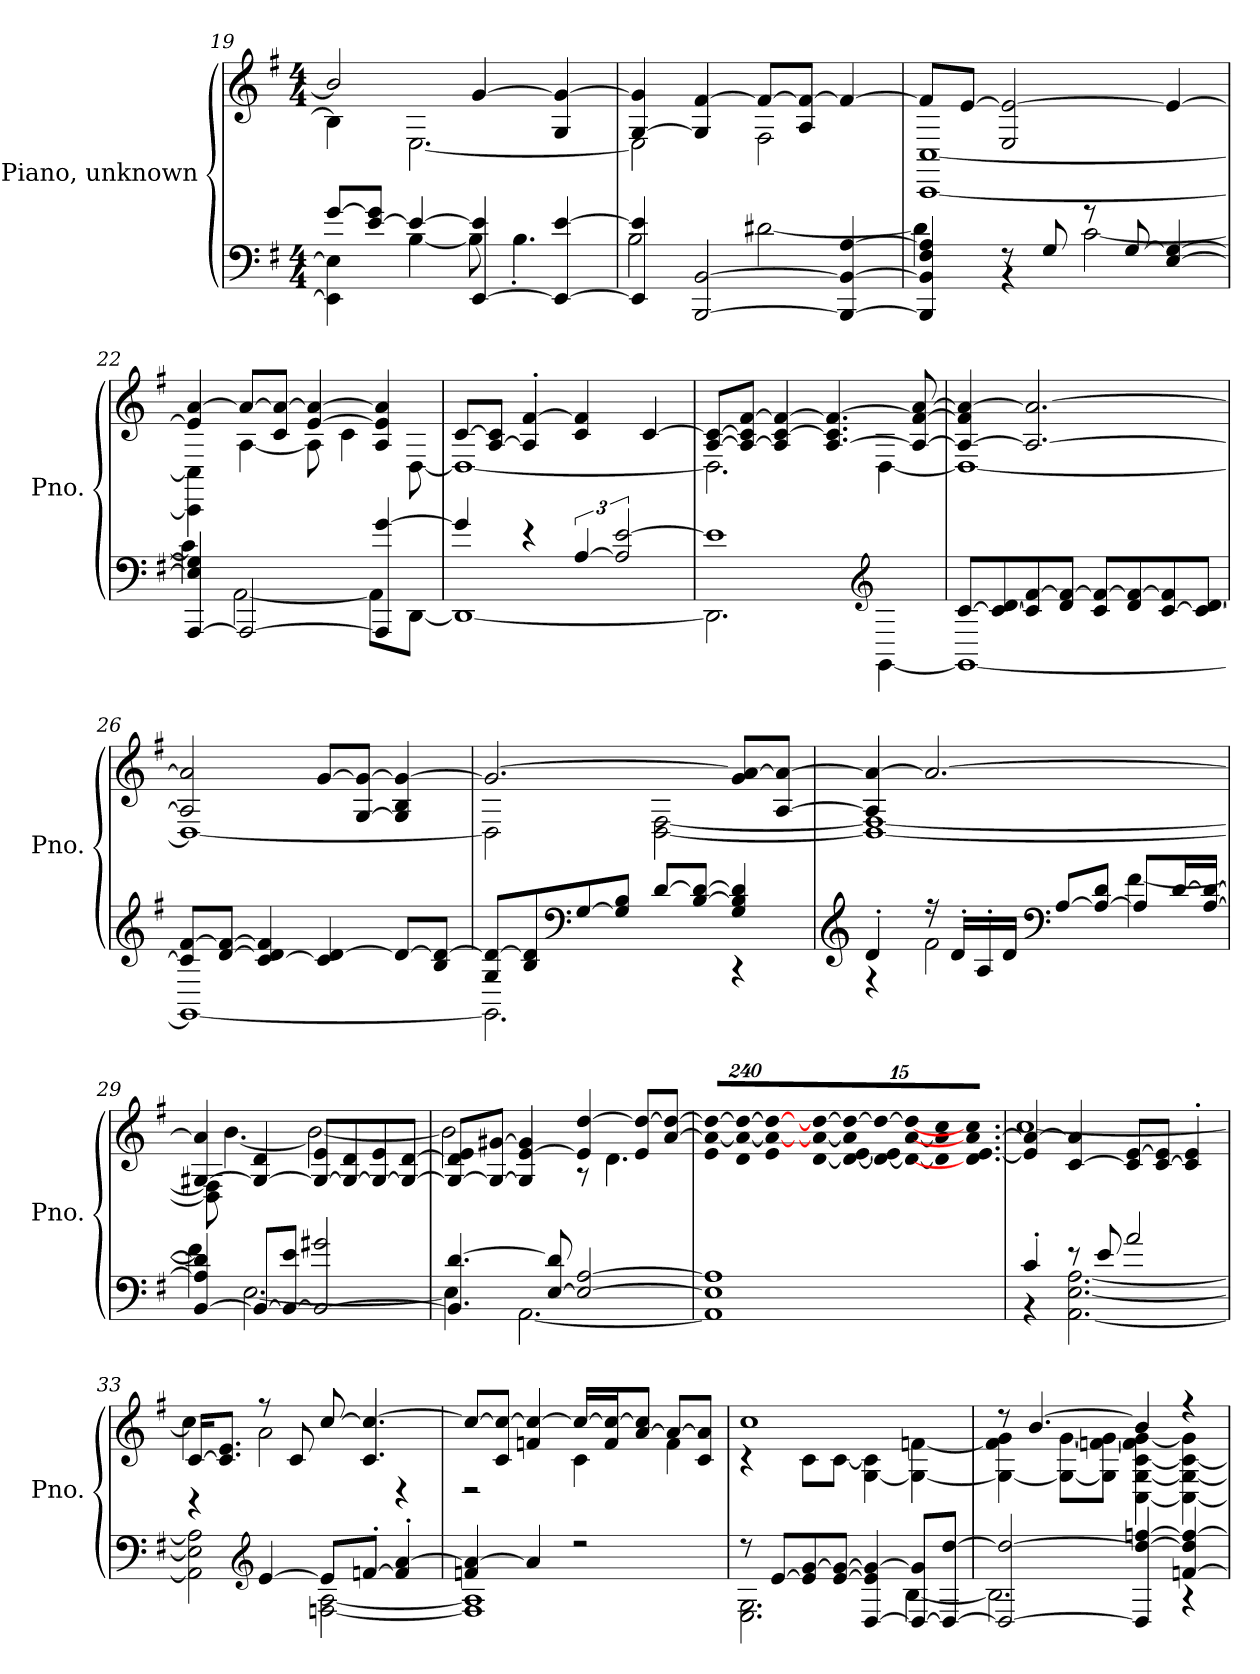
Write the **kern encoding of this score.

**kern	**kern
*part1	*part1
*staff2	*staff1
*I"Piano, unknown	*
*I'Pno.	*
*clefF4	*clefG2
*k[f#]	*k[f#]
*M4/4	*M4/4
=19	=19
*^	*^
[8g/L	4EE\] 4E\]	2b/]	4B\]
[8e/ 8g/]J	.	.	.
4e/_	[4B\	.	[2.E\
[4EE/ 4e/]	8B\]	[4g/	.
.	4.B'\	.	.
4EE/_ [4e/	.	4G/ 4g/_	.
!!LO:PB:g=z	!!
=20	=20	=20	=20
4EE/] 4e/]	2B\	[4G/ 4g/]	2E\]
[2BBB/ [2BB/	.	4G/] [4f#/	.
.	[2d#X\	8f#/L_	2F#\
.	.	8A/ 8f#/_J	.
4BBB/_ 4BB/_ [4A/	.	4f#/_	.
=21	=21	=21	=21
4BBB/] 4BB/] 4F#/ 4A/]	4d#\]	8f#/L]	[1CC [1C
.	.	[8e/J	.
8r	4r	2E/ 2e/_	.
8G/	.	.	.
8r	[2c\	.	.
[8G/	.	.	.
[4E/ 4G/_	.	4e/_	.
=22	=22	=22	=22
[4AAA/ 4E/] 4G/]	4c\]	4e/] [4a/	4CC\] 4C\]
2AAA/_	[2AA\	8a/L_	[4A\
.	.	8c/ 8a/_J	.
.	.	[4e/ 4a/_	8A\]
.	.	.	4c\
4AAA/] [4g/	8AA\L]	4A/ 4e/] 4a/]	.
.	[8DD\J	.	[8D\
=23	=23	=23	=23
4g/]	1DD_	[8c/L	1D_
.	.	[8A/ 8c/]J	.
4r	.	4A/]' [4f#/'	.
[6A/	.	4c/ 4f#/]	.
3A/] [3e/	.	.	.
.	.	[4c/	.
!!LO:LB:g=z	!!
=24	=24	=24	=24
1e]	2.DD\]	[8A/ 8c/_L	2.D\]
.	.	8A/_ 8c/] [8f#/J	.
.	.	4A/] [4c/ 4f#/_	.
.	.	[4.A/ 4.c/] 4.f#/_	.
*clefG2	*	*	*
.	[4GG\	.	[4D\
.	.	8A/_ 8f#/_ [8a/	.
=25	=25	=25	=25
[8c/L	1GG_	4A/_ 4f#/] 4a/_	1D_
8c/_ 8d/	.	.	.
8c/] [8f#/	.	2.A/_ 2.a/_	.
8d/ 8f#/_J	.	.	.
8c/ 8f#/_L	.	.	.
8d/ 8f#/_	.	.	.
[8c/ 8f#/]	.	.	.
8c/_ 8d/J	.	.	.
=26	=26	=26	=26
8c/] [8f#/L	1GG_	2A/] 2a/]	1D_
[8d/ 8f#/_J	.	.	.
[4c/ 4d/] 4f#/]	.	.	.
4c/] [4d/	.	[8g/L	.
.	.	[8G/ 8g/_J	.
8d/L_	.	4G/] 4B/ 4g/_	.
8B/ 8d/_J	.	.	.
!!LO:LB:g=z	!!
=27	=27	=27	=27
8G/ 8d/_L	2.GG\]	2.g/_	2D\]
8B/ 8d/]	.	.	.
*clefF4	*	*	*
[8G/	.	.	.
8G/] 8B/J	.	.	.
[8d/L	.	.	[2D\ [2F#\
[8B/ 8d/_J	.	.	.
4G/ 4B/] 4d/]	4r	8g/] [8a/L	.
.	.	[8A/ 8a/_J	.
=28	=28	=28	=28
*clefG2	*	*	*
4d'/	4r	4A/] 4a/_	1D_ 1F#_
16r	2f#\	2.a/_	.
16d'/LL	.	.	.
16A'/	.	.	.
16d/JJ	.	.	.
*clefF4	*	*	*
[8A/L	.	.	.
8A/_ 8d/J	.	.	.
8A/L]	[4f#\	.	.
[16d/L	.	.	.
[16A/ 16d/_JJ	.	.	.
!!LO:LB:g=z	!!
=29	=29	=29	=29
[4BB/ 4A/] 4d/]	4f#\]	[4G#X/ 4a/]	8D\] 8F#\]
.	.	.	[4.b\
8BB/L_	[2.E\	4G#/_ 4d/	.
8BB/_ 8e/J	.	.	.
2BB/_ 2g#X/	.	8G#/_ 8e/L	2b\_
.	.	8G#/_ 8d/	.
.	.	8G#/_ 8e/	.
.	.	8G#/_ [8d/J	.
=30	=30	=30	=30
4.BB/] [4.d/	4E\]	8G#/_ 8d/] 8e/L	2b\]
.	.	8G#/_ [8g#X/J	.
.	[2.AA\	4G#/] [4e/ 4g#/]	.
[8E/ 8d/]	.	.	.
2E/_ [2A/	.	4e/] [4dd/	8r
.	.	.	4.d\
.	.	8e/ 8dd/_L	.
.	.	[8a/ 8dd/_J	.
*	*	*v	*v
!!LO:LB:g=z
=31	=31	=31
*	*	*Xbrackettup
!	!	!LO:N:vis=8
1E] 1A]	1AA]	960%137e/ 960%137a/_ 960%137dd/_L
!	!	!LO:N:vis=16
.	.	1920%137d/ 1920%137a/_ 1920%137dd/_K
!	!	!LO:N:vis=8
.	.	960%137e/ 960%137a/_ 960%137dd/_
.	.	1920ryy
!	!	!LO:N:vis=16
.	.	[1920%137d/ 1920%137a/_ 1920%137dd/_K
!	!	!LO:N:vis=8
.	.	960%137d/_ [960%137e/ 960%137a/] 960%137dd/_
!	!	!LO:N:vis=16
.	.	1920%137d/_ 1920%137e/] 1920%137dd/_L
!	!	!LO:N:vis=16
.	.	1920%137d/_ [1920%137a/ 1920%137dd/]
!	!	!LO:N:vis=16
.	.	1920%137d/_ 1920%137a/_ [1920%137cc/J
.	.	1920ryy
!	!	!LO:N:vis=8.
.	.	640%137d/] [640%137e/ 640%137a/_ 640%137cc/]J
=32	=32	=32
*	*	*^
4c'/	4r	4e/] 4a/_	[1cc
8r	[2.AA\ [2.E\ [2.A\	[4c/ 4a/]	.
8e/	.	.	.
2a/	.	8c/] [8e/L	.
.	.	[8c/ 8e/]J	.
.	.	4c/]' 4e/'	.
=33	=33	=33	=33
4r	2AA\] 2E\] 2A\]	[16c/KL	4cc\]
.	.	8.c/] 8.e/J	.
*clefG2	*	*	*
[4e/	.	8r	2a\
.	.	8c/	.
8e/L]	[2Fn\ [2A\	[8cc/	.
[8fn'/J	.	4.c/ 4.cc/_	.
4f/]' [4a/'	.	.	4r
!!LO:LB:g=z	!!
=34	=34	=34	=34
4fn/ 4a/_	1F] 1A]	8cc/L_	2r
.	.	8c/ 8cc/_J	.
4a/]	.	4fn/ 4cc/_	.
2r	.	16cc/LL_	4c\
.	.	16f/ 16cc/_J	.
.	.	[8a/ 8cc/]J	.
.	.	8a/L_	4f\
.	.	8c/ 8a/]J	.
=35	=35	=35	=35
8r	2.E\ 2.G\	1cc	4r
[8e/L	.	.	.
8e/] [8g/	.	.	8c\L
[8e/ 8g/_J	.	.	[8c\J
[4D/ 4e/] 4g/_	.	.	[4G\ 4c\]
8D/_ 8g/]L	[4B\	.	4G\_ [4fn\
8D/_ [8dd/J	.	.	.
=36	=36	=36	=36
2D/_ 2dd/_	2.B\]	8r	4G\_ 4f\] 4g\
.	.	[4.b/	.
.	.	.	8G\_ [8g\L
.	.	.	8G\] [8fn\ 8g\_J
4D/] 4dd/_ [4ffn/	.	4b/]	[4C\ [4G\ [4c\ 4f\] 4g\_
[4fn/ 4dd/] 4ff/_	4r	4r	4C\_ 4G\_ 4c\_ 4g\]
*v	*v	*	*
*	*v	*v
=	=
*-	*-
